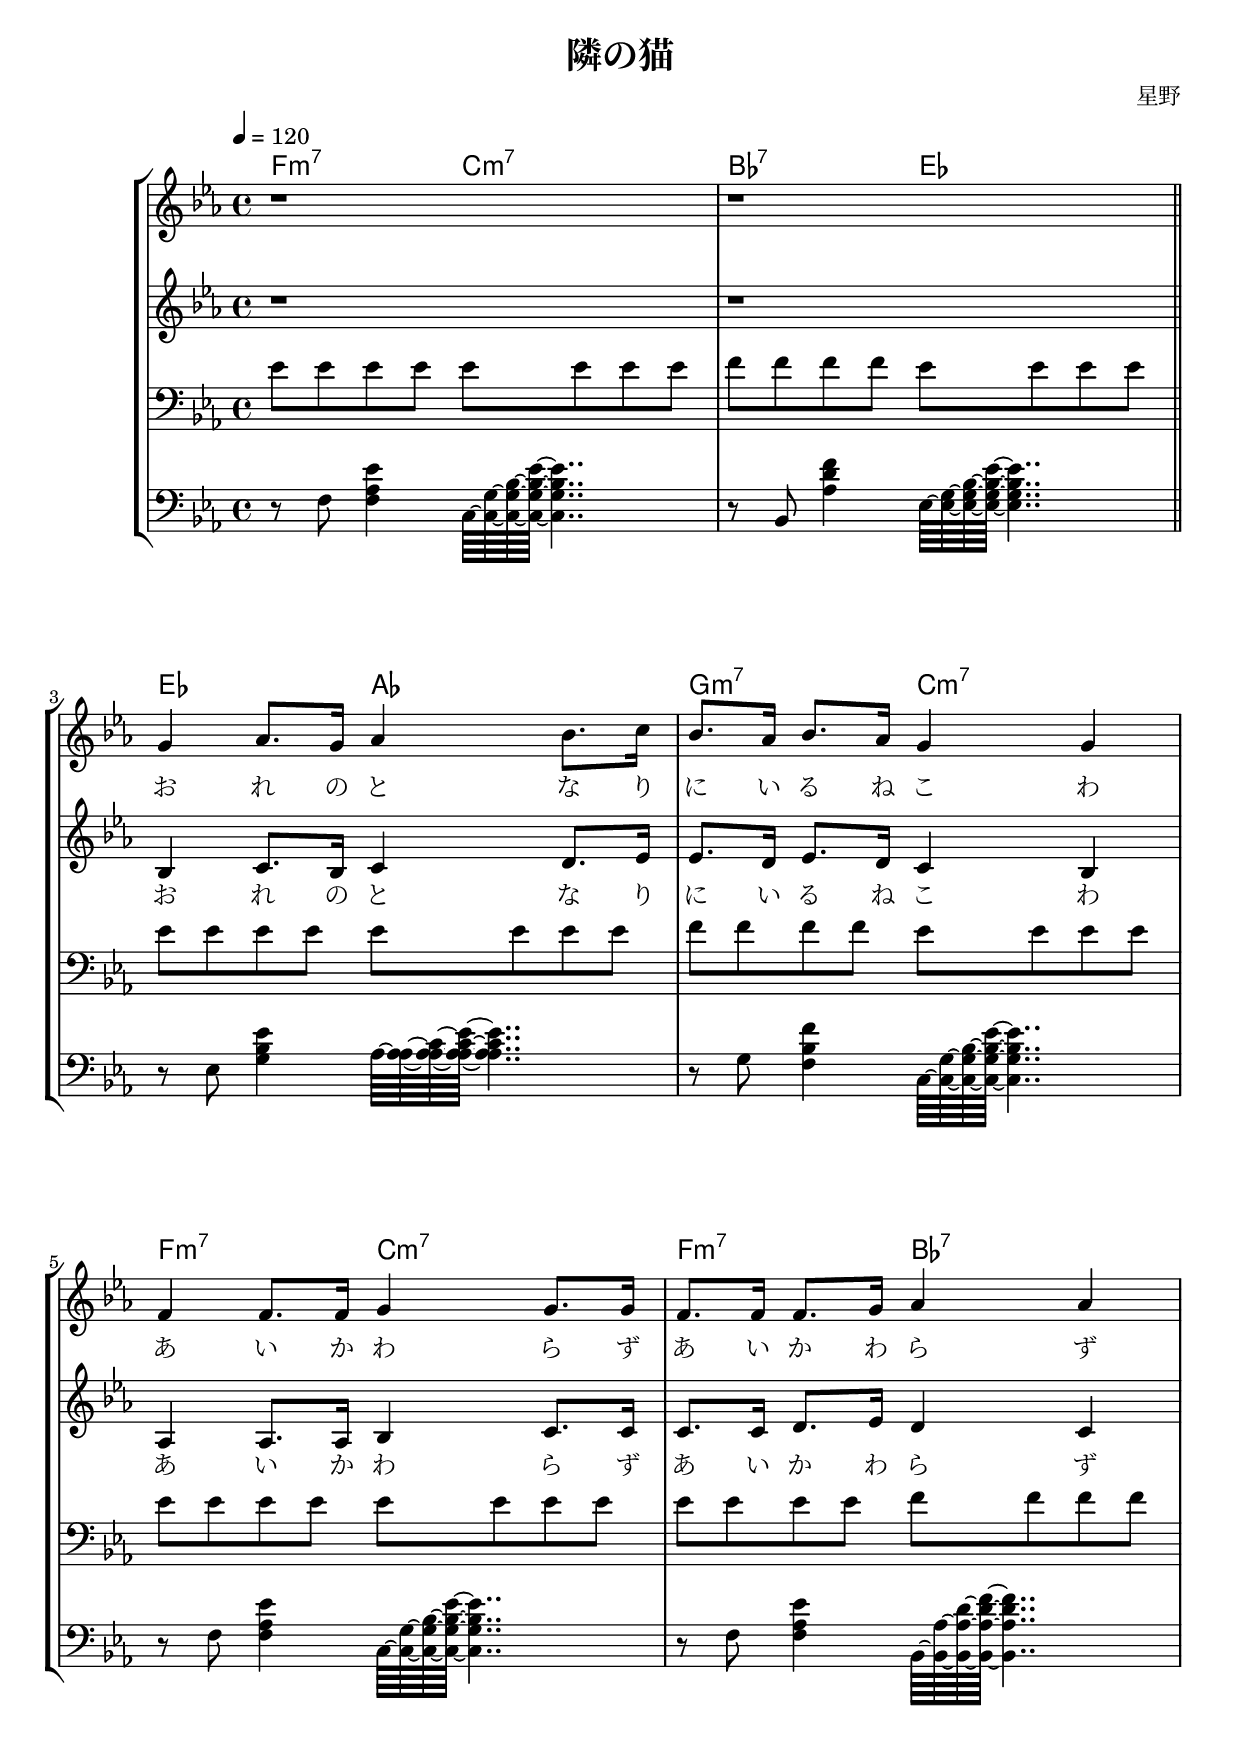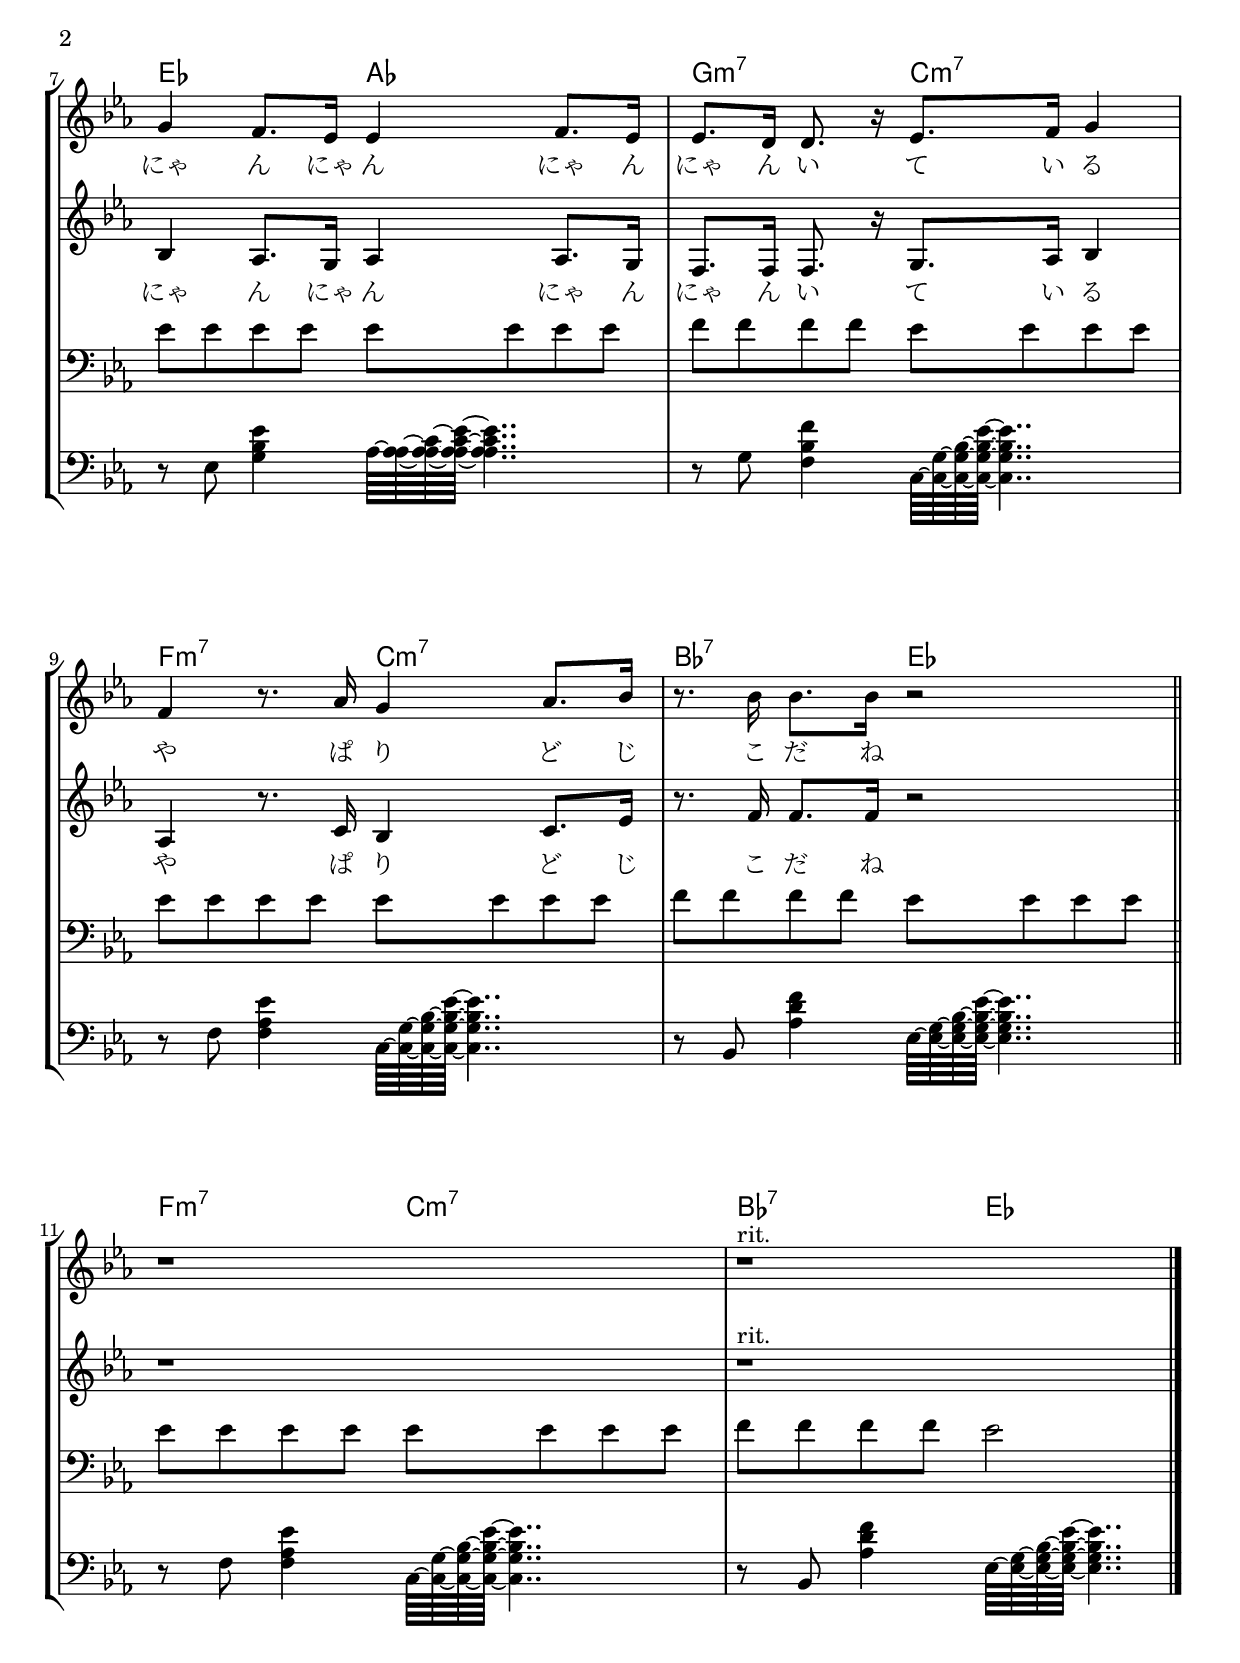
\version "2.12.1"

\header {
	title = \markup {隣の猫}
	composer = \markup \center-column {星野}
}

harmony = \chordmode {
	f2:min7 c:min7 bes:7 es 

	es as g:min7 c:min7 f:min7 c:min7 f:min7 bes:7 es as g:min7 c:min7 f:min7 c:min7 bes:7 es 

	f:min7 c:min7 bes:7 es 
}

melody = {
	\key es \major
	\tempo 4 = 120
	r1 | r1   
	\set Staff.midiInstrument = #"fss0.23"
	g'4  as'8.  g'16  as'4  bes'8.  c''16 
	bes'8.  as'16  bes'8.  as'16  g'4  g'4 
	f'4  f'8.  f'16  g'4  g'8.  g'16 
	f'8.  f'16  f'8.  g'16  as'4  as'4 
	g'4  f'8.  es'16  es'4  f'8.  es'16 
	es'8.  d'16  d'8.  r16  es'8.  f'16  g'4 
	f'4  r8.  as'16  g'4  as'8.  bes'16 
	r8.  bes'16  bes'8.  bes'16  	r2 	r1 | r1^"rit." \bar "|."
}

words = \lyricmode {
	
	お  れ  の  と  な  り  に  い  る  ね  こ  わ  あ  い  か  わ  ら  ず  あ  い  か  わ  ら  ず  にゃ  ん  にゃ  ん  にゃ  ん  にゃ  ん  い  て  い  る  や  ぱ  り  ど  じ  こ  だ  ね  
	
}

secondmelody = {
	\key es \major
	\tempo 4 = 120
	r1 | r1   
	\set Staff.midiInstrument = #"mmi0.48"
	bes4  c'8.  bes16  c'4  d'8.  es'16 
	es'8.  d'16  es'8.  d'16  c'4  bes4 
	as4  as8.  as16  bes4  c'8.  c'16 
	c'8.  c'16  d'8.  es'16  d'4  c'4 
	bes4  as8.  g16  as4  as8.  g16 
	f8.  f16  f8.  r16  g8.  as16  bes4 
	as4  r8.  c'16  bes4  c'8.  es'16 
	r8.  f'16  f'8.  f'16  	r2 	r1 | r1^"rit." \bar "|."
}

secondwords = \lyricmode {
	
	お  れ  の  と  な  り  に  い  る  ね  こ  わ  あ  い  か  わ  ら  ず  あ  い  か  わ  ら  ず  にゃ  ん  にゃ  ん  にゃ  ん  にゃ  ん  い  て  い  る  や  ぱ  り  ど  じ  こ  だ  ね  
	
}

tempochange = {
	\tempo 4 = 120
	r1 | r1 \bar "||"
	\tempo 4 = 120
	r1 | r1 | r1 | r1 | r1 | r1 | r1 | r1 \bar "||"
	\tempo 4 = 120
	r1 | \tempo 4 = 90 r2 \tempo 4 = 80 r2 \bar "|."
}

mainacc = {
	\clef bass
	\set Staff.midiInstrument = #"Trombone"
	\key es \major
	\tempo 4 = 120
	es'8 es'8 es'8 es'8
	es'8 es'8 es'8 es'8
	f'8 f'8 f'8 f'8
	es'8 es'8 es'8 es'8
	\bar "||"

	\set Staff.midiInstrument = #"Trombone"
	es'8 es'8 es'8 es'8
	es'8 es'8 es'8 es'8
	f'8 f'8 f'8 f'8
	es'8 es'8 es'8 es'8
	es'8 es'8 es'8 es'8
	es'8 es'8 es'8 es'8
	es'8 es'8 es'8 es'8
	f'8 f'8 f'8 f'8
	es'8 es'8 es'8 es'8
	es'8 es'8 es'8 es'8
	f'8 f'8 f'8 f'8
	es'8 es'8 es'8 es'8
	es'8 es'8 es'8 es'8
	es'8 es'8 es'8 es'8
	f'8 f'8 f'8 f'8
	es'8 es'8 es'8 es'8
	\bar "||"

	\set Staff.midiInstrument = #"Trombone"
	es'8 es'8 es'8 es'8
	es'8 es'8 es'8 es'8
	f'8 f'8 f'8 f'8
	es'2
	\bar "|."
}

subacc = {
	\clef bass
	\set Staff.midiInstrument = #"Rock Organ"
	\key es \major
	\tempo 4 = 120
	r8 f8 <f as es'>4
	c64~ <c~ g~> <c~ g~ bes~> <c g bes es'>~ <c g bes es'>4..
	r8 bes,8 <as d' f'>4
	es64~ <es~ g~> <es~ g~ bes~> <es g bes es'>~ <es g bes es'>4..
	\bar "||"

	\set Staff.midiInstrument = #"Rock Organ"
	r8 es8 <g bes es'>4
	as64~ <as~ as~> <as~ as~ c'~> <as as c' es'>~ <as as c' es'>4..
	r8 g8 <f bes f'>4
	c64~ <c~ g~> <c~ g~ bes~> <c g bes es'>~ <c g bes es'>4..
	r8 f8 <f as es'>4
	c64~ <c~ g~> <c~ g~ bes~> <c g bes es'>~ <c g bes es'>4..
	r8 f8 <f as es'>4
	bes,64~ <bes,~ as~> <bes,~ as~ d'~> <bes, as d' f'>~ <bes, as d' f'>4..
	r8 es8 <g bes es'>4
	as64~ <as~ as~> <as~ as~ c'~> <as as c' es'>~ <as as c' es'>4..
	r8 g8 <f bes f'>4
	c64~ <c~ g~> <c~ g~ bes~> <c g bes es'>~ <c g bes es'>4..
	r8 f8 <f as es'>4
	c64~ <c~ g~> <c~ g~ bes~> <c g bes es'>~ <c g bes es'>4..
	r8 bes,8 <as d' f'>4
	es64~ <es~ g~> <es~ g~ bes~> <es g bes es'>~ <es g bes es'>4..
	\bar "||"

	\set Staff.midiInstrument = #"Rock Organ"
	r8 f8 <f as es'>4
	c64~ <c~ g~> <c~ g~ bes~> <c g bes es'>~ <c g bes es'>4..
	r8 bes,8 <as d' f'>4
	es64~ <es~ g~> <es~ g~ bes~> <es g bes es'>~ <es g bes es'>4..
	\bar "|."
}

percA = {
	\drummode {
	r4 hh4 hh4 hh4  |hh4 hh4 hh4 hh4  \bar "||"
	r4 hh4 hh4 hh4  |hh4 hh4 hh4 hh4  |hh4 hh4 hh4 hh4  |hh4 hh4 hh4 hh4  |r4 hh4 hh4 hh4  |hh4 hh4 hh4 hh4  |hh4 hh4 hh4 hh4  |hh4 hh4 hh4 hh4  \bar "||"
	r4 hh4 hh4 hh4  |hh4 hh4 hh4 hh4  \bar "|."
	}
}

percB = {
	\drummode {
	r8 hhp4 hhp4 hhp4 hhp8  |r8 hhp4 hhp2 r8  \bar "||"
	r8 hhp4 hhp4 hhp4 hhp8  |r8 hhp4 hhp4 hhp4 hhp8  |r8 hhp4 hhp4 hhp4 hhp8  |r8 hhp4 hhp4 hhp4 hhp8  |r8 hhp4 hhp4 hhp4 hhp8  |r8 hhp4 hhp4 hhp4 hhp8  |r8 hhp4 hhp4 hhp4 hhp8  |r8 hhp4 hhp2 r8  \bar "||"
	r8 hhp4 hhp4 hhp4 hhp8  |r8 hhp4 hhp2 r8  \bar "|."
	}
}

percC = {
	\drummode {
	r4 sn2 sn4  |r4 sn4 r16 sn16 sn8. sn16 sn16 sn16  \bar "||"
	r4 sn2 sn4  |r4 sn2 sn8. sn16  |r4 sn2 sn4  |r4 sn2 sn8. sn16  |r4 sn2 sn4  |r4 sn2 sn8. sn16  |r4 sn2 sn4  |r4 sn4 r16 sn16 sn8. sn16 sn16 sn16  \bar "||"
	r4 sn2 sn4  |r4 sn4 r16 sn16 sn8. sn16 sn16 sn16  \bar "|."
	}
}

percD = {
	\drummode {
	bd2 bd8 bd16 bd4 r16  |bd4. bd8 bd4 bd4  \bar "||"
	bd2 bd8 bd16 bd4 r16  |bd2 bd8 bd16 bd4 r16  |bd2 bd8 bd16 bd4 r16  |bd2 bd8 bd16 bd4 r16  |bd2 bd8 bd16 bd4 r16  |bd2 bd8 bd16 bd4 r16  |bd2 bd8 bd16 bd4 r16  |bd4. bd8 bd4 bd4  \bar "||"
	bd2 bd8 bd16 bd4 r16  |bd4. bd8 bd4 bd4  \bar "|."
	}
}

percE = {
	\drummode {
	cymc1  |r1 \bar "||"
	cymc1  |r1 |r1 |r1 |cymc1  |r1 |r1 |r1 \bar "||"
	cymc1  |r1 \bar "|."
	}
}

\score {
	<<
		\new StaffGroup <<
			\new ChordNames {\harmony}
			\new Voice = "melody" {\melody}
			\new Lyrics \lyricsto "melody" \words
			\new Voice = "secondmelody" {\secondmelody}
			\new Lyrics \lyricsto "secondmelody" \secondwords
			\new Staff = "mainacc" {\mainacc}
			\new Staff = "subacc" {\subacc}
		>>
	>>
	\layout { }
}
